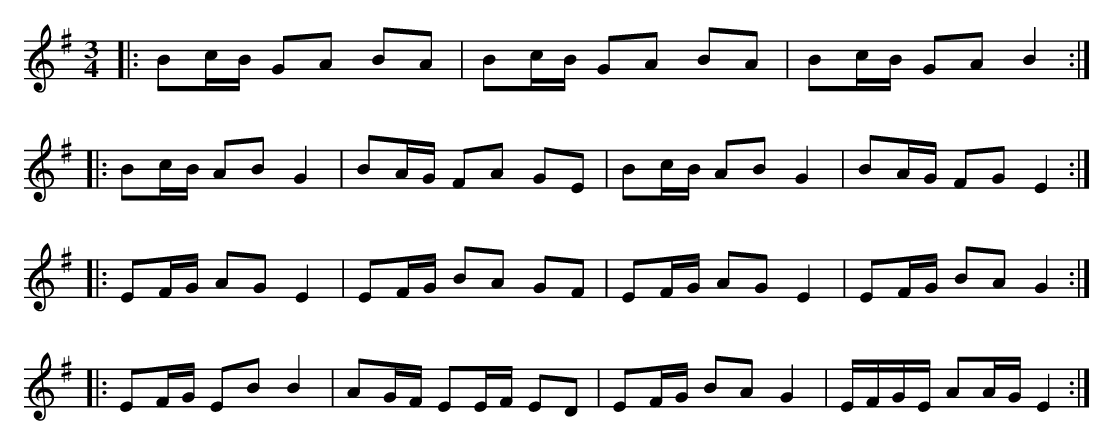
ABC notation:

X:1
M:3/4
K:Emin
|:Bc/B/ GA BA|Bc/B/ GA BA|Bc/B/ GA B2:|
|:Bc/B/ AB G2|BA/G/ FA GE|Bc/B/ AB G2|BA/G/ FG E2:|
|:EF/G/ AG E2|EF/G/ BA GF|EF/G/ AG E2|EF/G/ BA G2:|
|:EF/G/ EB B2|AG/F/ EE/F/ ED|EF/G/ BA G2|E/F/G/E/ AA/G/ E2:|
